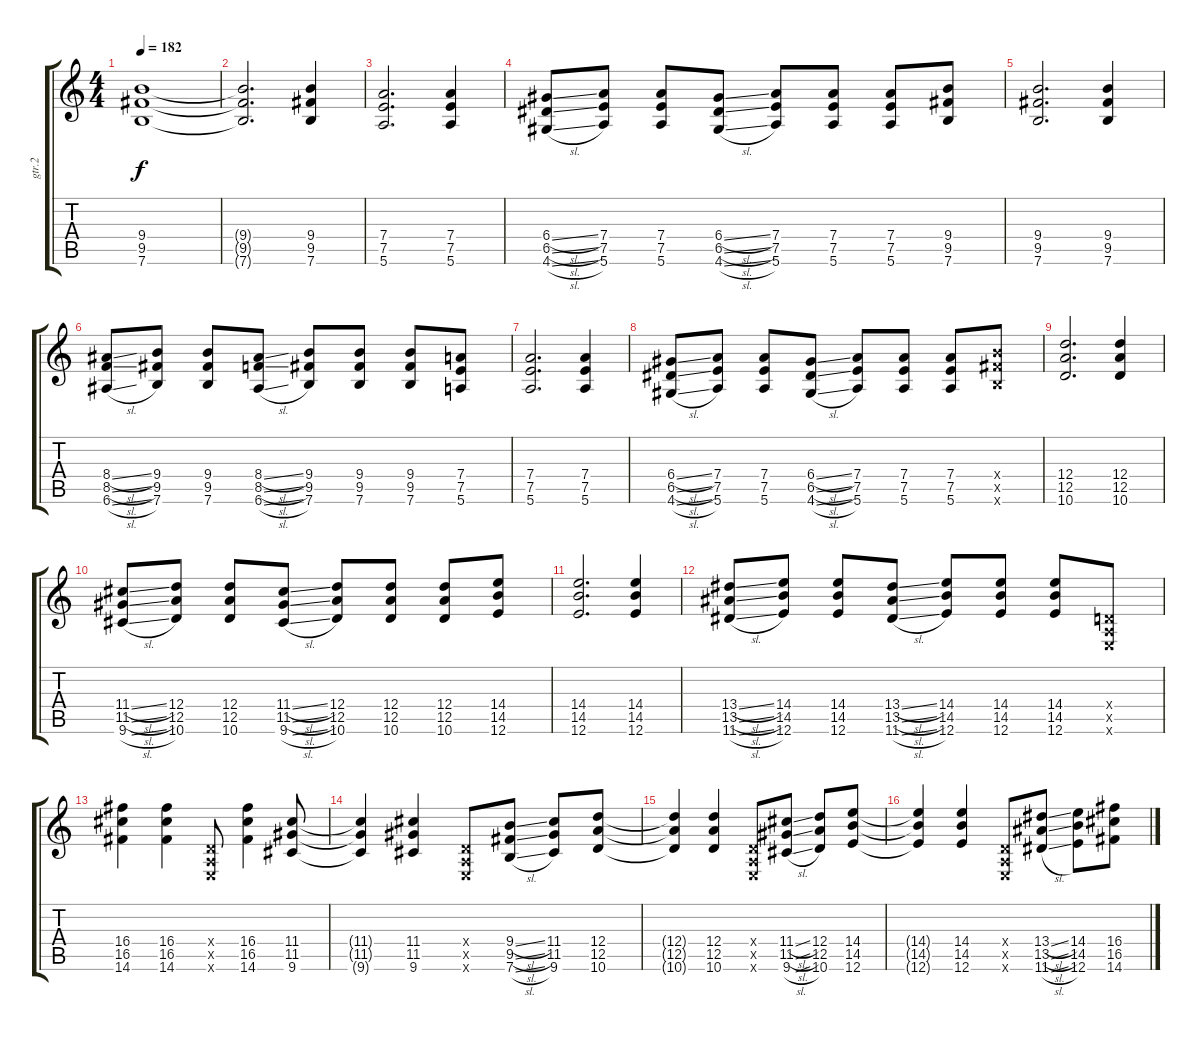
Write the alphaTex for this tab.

\track ("gtr.2" "gtr.2") {instrument overdrivenguitar}
\staff {score tabs}
\tuning (E4 B3 G3 D3 A2 E2) {hide}
\ts (4 4)
\tempo 182
\clef g2
\ks c
(9.4 9.5 7.6).1{dy f} |
(9.4{t} 9.5{t} 7.6{t}).2{d} (9.4 9.5 7.6).4 |
(7.4 7.5 5.6).2{d} (7.4 7.5 5.6).4 |
(6.4{sl} 6.5{sl} 4.6{sl}).8 (7.4 7.5 5.6).8 (7.4 7.5 5.6).8 (6.4{sl} 6.5{sl} 4.6{sl}).8 (7.4 7.5 5.6).8 (7.4 7.5 5.6).8 (7.4 7.5 5.6).8 (9.4 9.5 7.6).8 |
(9.4 9.5 7.6).2{d} (9.4 9.5 7.6).4 |
(8.4{sl} 8.5{sl} 6.6{sl}).8 (9.4 9.5 7.6).8 (9.4 9.5 7.6).8 (8.4{sl} 8.5{sl} 6.6{sl}).8 (9.4 9.5 7.6).8 (9.4 9.5 7.6).8 (9.4 9.5 7.6).8 (7.4 7.5 5.6).8 |
(7.4 7.5 5.6).2{d} (7.4 7.5 5.6).4 |
(6.4{sl} 6.5{sl} 4.6{sl}).8 (7.4 7.5 5.6).8 (7.4 7.5 5.6).8 (6.4{sl} 6.5{sl} 4.6{sl}).8 (7.4 7.5 5.6).8 (7.4 7.5 5.6).8 (7.4 7.5 5.6).8 (9.4{x} 9.5{x} 7.6{x}).8 |
(12.4 12.5 10.6).2{d} (12.4 12.5 10.6).4 |
(11.4{sl} 11.5{sl} 9.6{sl}).8 (12.4 12.5 10.6).8 (12.4 12.5 10.6).8 (11.4{sl} 11.5{sl} 9.6{sl}).8 (12.4 12.5 10.6).8 (12.4 12.5 10.6).8 (12.4 12.5 10.6).8 (14.4 14.5 12.6).8 |
(14.4 14.5 12.6).2{d} (14.4 14.5 12.6).4 |
(13.4{sl} 13.5{sl} 11.6{sl}).8 (14.4 14.5 12.6).8 (14.4 14.5 12.6).8 (13.4{sl} 13.5{sl} 11.6{sl}).8 (14.4 14.5 12.6).8 (14.4 14.5 12.6).8 (14.4 14.5 12.6).8 (0.4{x} 0.5{x} 0.6{x}).8 |
(16.4 16.5 14.6).4 (16.4 16.5 14.6).4 (0.4{x} 0.5{x} 0.6{x}).8 (16.4 16.5 14.6).4 (11.4 11.5 9.6).8 |
(11.4{t} 11.5{t} 9.6{t}).4 (11.4 11.5 9.6).4 (0.4{x} 0.5{x} 0.6{x}).8 (9.4{sl} 9.5{sl} 7.6{sl}).8 (11.4 11.5 9.6).8 (12.4 12.5 10.6).8 |
(12.4{t} 12.5{t} 10.6{t}).4 (12.4 12.5 10.6).4 (0.4{x} 0.5{x} 0.6{x}).8 (11.4{sl} 11.5{sl} 9.6{sl}).8 (12.4 12.5 10.6).8 (14.4 14.5 12.6).8 |
(14.4{t} 14.5{t} 12.6{t}).4 (14.4 14.5 12.6).4 (0.4{x} 0.5{x} 0.6{x}).8 (13.4{sl} 13.5{sl} 11.6{sl}).8 (14.4 14.5 12.6).8 (16.4 16.5 14.6).8
